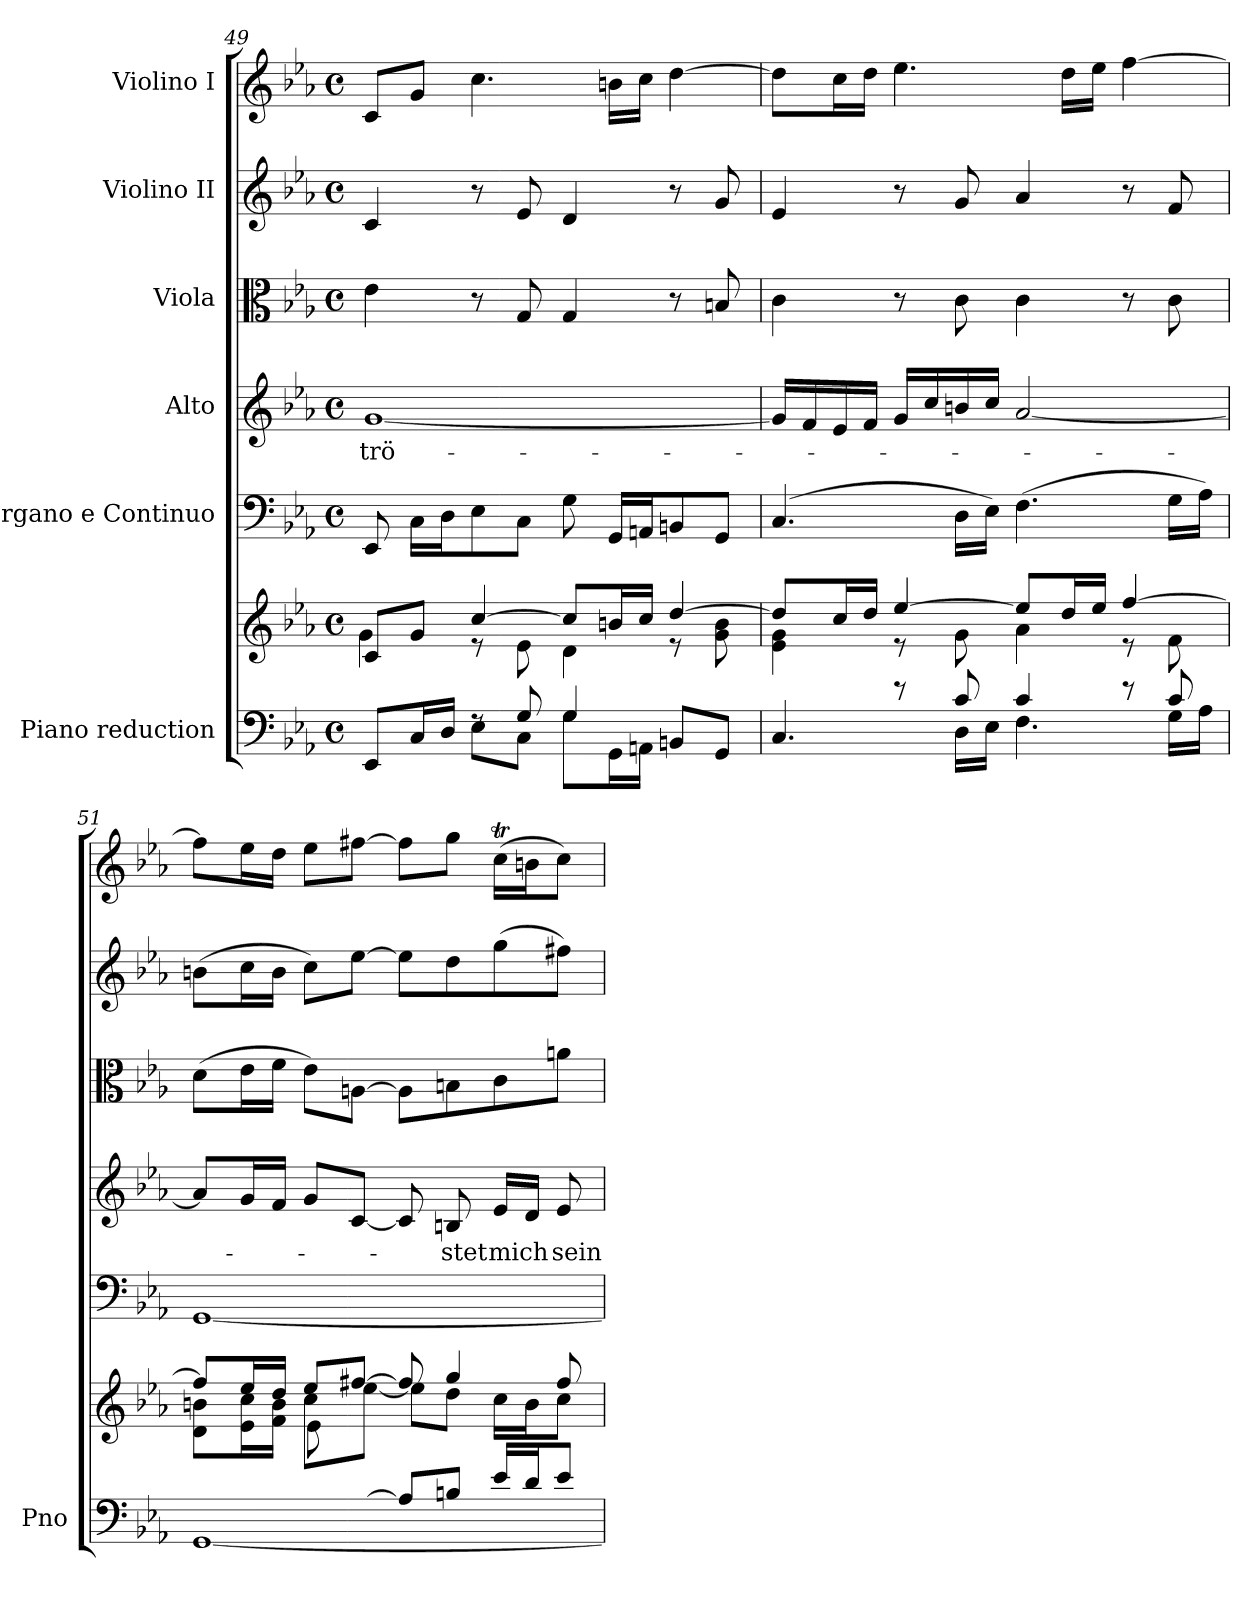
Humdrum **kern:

**kern	**kern	**kern	**kern	**text	**kern	**kern	**kern
*part6	*part6	*part5	*part4	*part4	*part3	*part2	*part1
*staff7	*staff6	*staff5	*staff4	*staff4	*staff3	*staff2	*staff1
*I"Piano reduction	*	*I"Organo e Continuo	*I"Alto	*	*I"Viola	*I"Violino II	*I"Violino I
*I'Pno	*	*	*	*	*	*	*
*clefF4	*clefG2	*clefF4	*clefG2	*	*clefC3	*clefG2	*clefG2
*k[b-e-a-]	*k[b-e-a-]	*k[b-e-a-]	*k[b-e-a-]	*	*k[b-e-a-]	*k[b-e-a-]	*k[b-e-a-]
*M4/4	*M4/4	*M4/4	*M4/4	*	*M4/4	*M4/4	*M4/4
*met(c)	*met(c)	*met(c)	*met(c)	*	*met(c)	*met(c)	*met(c)
=49	=49	=49	=49	=49	=49	=49	=49
*^	*^	*	*	*	*	*	*
!	!	!	!	!	!	!LO:LY:b	!	!	!
4ryy	8EE-/L	8c/L	4g\	8EE-/	[1g	trö-	4e-\	4c/	8c/L
.	16C/L	8g/J	.	16C\LL	.	.	.	.	8g/J
.	16D/JJ	.	.	16D\J	.	.	.	.	.
8rF	8E-\L	[4cc/	8r	8E-\	.	.	8r	8r	4.cc\
8G/	8C\J	.	8e-\	8C\J	.	.	8G/	8e-/	.
4G/	8G\L	8cc/L]	4d\	8G\	.	.	4G/	4d/	.
.	16GG\L	16bn/L	.	16GG/LL	.	.	.	.	16bn\LL
.	16AAn\JJ	16cc/JJ	.	16AAn/J	.	.	.	.	16cc\JJ
8BBn/L	4ryy	[4dd/	8r	8BBn/	.	.	8r	8r	[4dd\
8GG/J	.	.	8g\ 8b\	8GG/J	.	.	8Bn/	8g/	.
!!LO:LB:g=z
=50	=50	=50	=50	=50	=50	=50	=50	=50	=50
4.C/	4ryy	8dd/L]	4e-\ 4g\	(>4.C/	16g/LL]	.	4c\	4e-/	8dd\L]
.	.	.	.	.	16f/	.	.	.	.
.	.	16cc/L	.	.	16e-/	.	.	.	16cc\L
.	.	16dd/JJ	.	.	16f/JJ	.	.	.	16dd\JJ
.	8re	[4ee-/	8r	.	16g/LL	.	8r	8r	4.ee-\
.	.	.	.	.	16cc/	.	.	.	.
8c/	16D\LL	.	8g\	16D\LL	16bn/	.	8c\	8g/	.
.	16E-\JJ	.	.	16E-\JJ)	16cc/JJ	.	.	.	.
4c/	4.F\	8ee-/L]	4a-\	(>4.F\	[2a-/	.	4c\	4a-/	.
.	.	16dd/L	.	.	.	.	.	.	16dd\LL
.	.	16ee-/JJ	.	.	.	.	.	.	16ee-\JJ
8r	.	[4ff/	8r	.	.	.	8r	8r	[4ff\
8c/	16G\LL	.	8f\	16G\LL	.	.	8c\	8f/	.
.	16A-\JJ	.	.	16A-\JJ)	.	.	.	.	.
=51	=51	=51	=51	=51	=51	=51	=51	=51	=51
*	*	*	*^	*	*	*	*	*	*
4ryy	[1GG	8ff/L]	8d\ 8bn\L	4ryy	[1GG	8a-/L]	.	(>8d\L	(>8bn\L	8ff\L]
.	.	16ee-/L	16e-\ 16cc\L	.	.	16g/L	.	16e-\L	16cc\L	16ee-\L
.	.	16dd/JJ	16f\ 16b\JJ	.	.	16f/JJ	.	16f\JJ	16b\JJ	16dd\JJ
8ryy	.	8ee-/L	8cc\L	8e-\L	.	8g/L	.	8e-\L)	8cc\L)	8ee-\L
[8An/J	.	[8ff#X/J	[8ee-\J	2ryy	.	[8c/J	.	[8An\J	[8ee-\J	[8ff#X\J
8A/L]	.	8ff#/]	8ee-\L]	.	.	8c/]	.	8A\L]	8ee-\L]	8ff#\L]
!	!	!	!	!	!	!	!LO:LY:b	!	!	!
8Bn/J	.	4gg/	8dd\J	.	.	8Bn/	-stet	8Bn\	8dd\	8gg\J
!	!	!	!	!	!	!	!LO:LY:b	!	!	!
16e-/LL	.	.	16cc\LL	.	.	16e-/LL	mich	8c\	(>8gg\	(>16ccT\LL
16d/J	.	.	16b\J	.	.	16d/JJ	.	.	.	16bn\J
!	!	!	!	!	!	!	!LO:LY:b	!	!	!
8e-/J	.	8ff#/	8cc\J	8ryy	.	8e-/	sein	8an\J	8ff#X\J)	8cc\J)
*v	*v	*	*	*	*	*	*	*	*	*
*	*v	*v	*v	*	*	*	*	*	*
=	=	=	=	=	=	=	=
*-	*-	*-	*-	*-	*-	*-	*-
